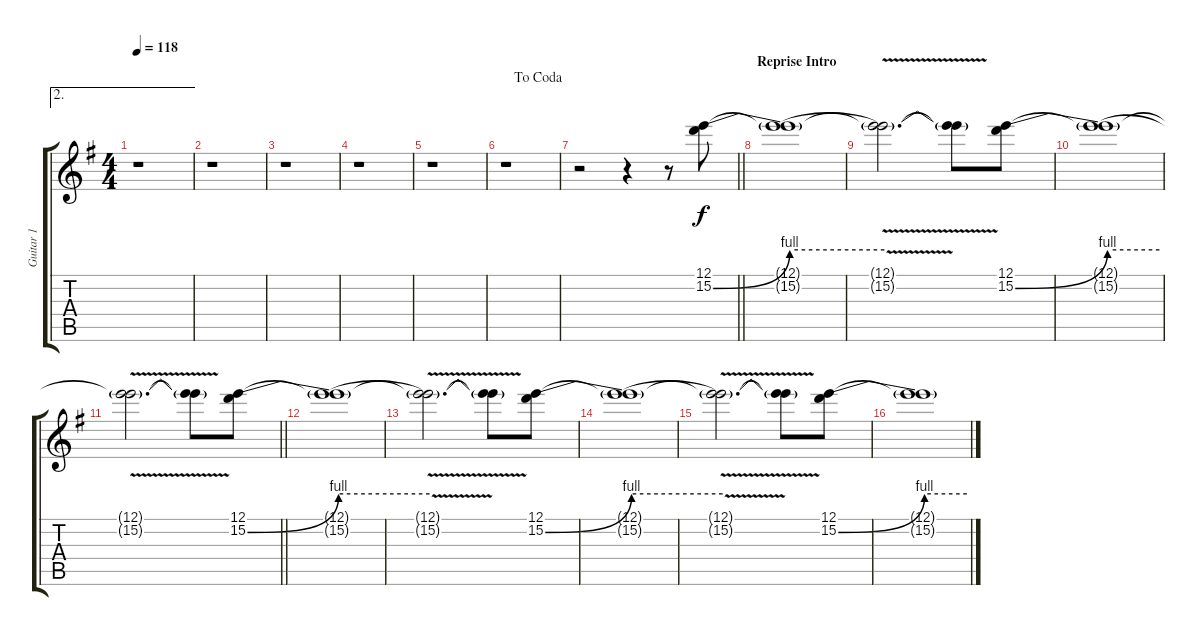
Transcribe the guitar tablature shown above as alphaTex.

\track ("Guitar 1" "Guitar 1") {instrument distortionguitar}
\staff {score tabs}
\tuning (E4 B3 G3 D3 A2 E2) {hide}
\ae 2
\ts (4 4)
\tempo 118
\clef g2
\ks g
r.1{dy f} |
r.1 |
r.1 |
r.1 |
r.1 |
\jump dacoda
r.1 |
\barLineRight lightlight
r.2 r.4 r.8 (12.1 15.2{be (bend 0 0 60 4)}).8 |
\section ("" "Reprise Intro")
(12.1{t} 15.2{be (hold 0 4 60 4) t}).1 |
(12.1{v t} 15.2{v t}).2{d} (12.1{v t} 15.2{v t}).8 (12.1 15.2{be (bend 0 0 60 4)}).8 |
(12.1{t} 15.2{be (hold 0 4 60 4) t}).1 |
\barLineRight lightlight
(12.1{v t} 15.2{v t}).2{d} (12.1{v t} 15.2{v t}).8 (12.1 15.2{be (bend 0 0 60 4)}).8 |
(12.1{t} 15.2{be (hold 0 4 60 4) t}).1 |
(12.1{v t} 15.2{v t}).2{d} (12.1{v t} 15.2{v t}).8 (12.1 15.2{be (bend 0 0 60 4)}).8 |
(12.1{t} 15.2{be (hold 0 4 60 4) t}).1 |
(12.1{v t} 15.2{v t}).2{d} (12.1{v t} 15.2{v t}).8 (12.1 15.2{be (bend 0 0 60 4)}).8 |
(12.1{t} 15.2{be (hold 0 4 60 4) t}).1
